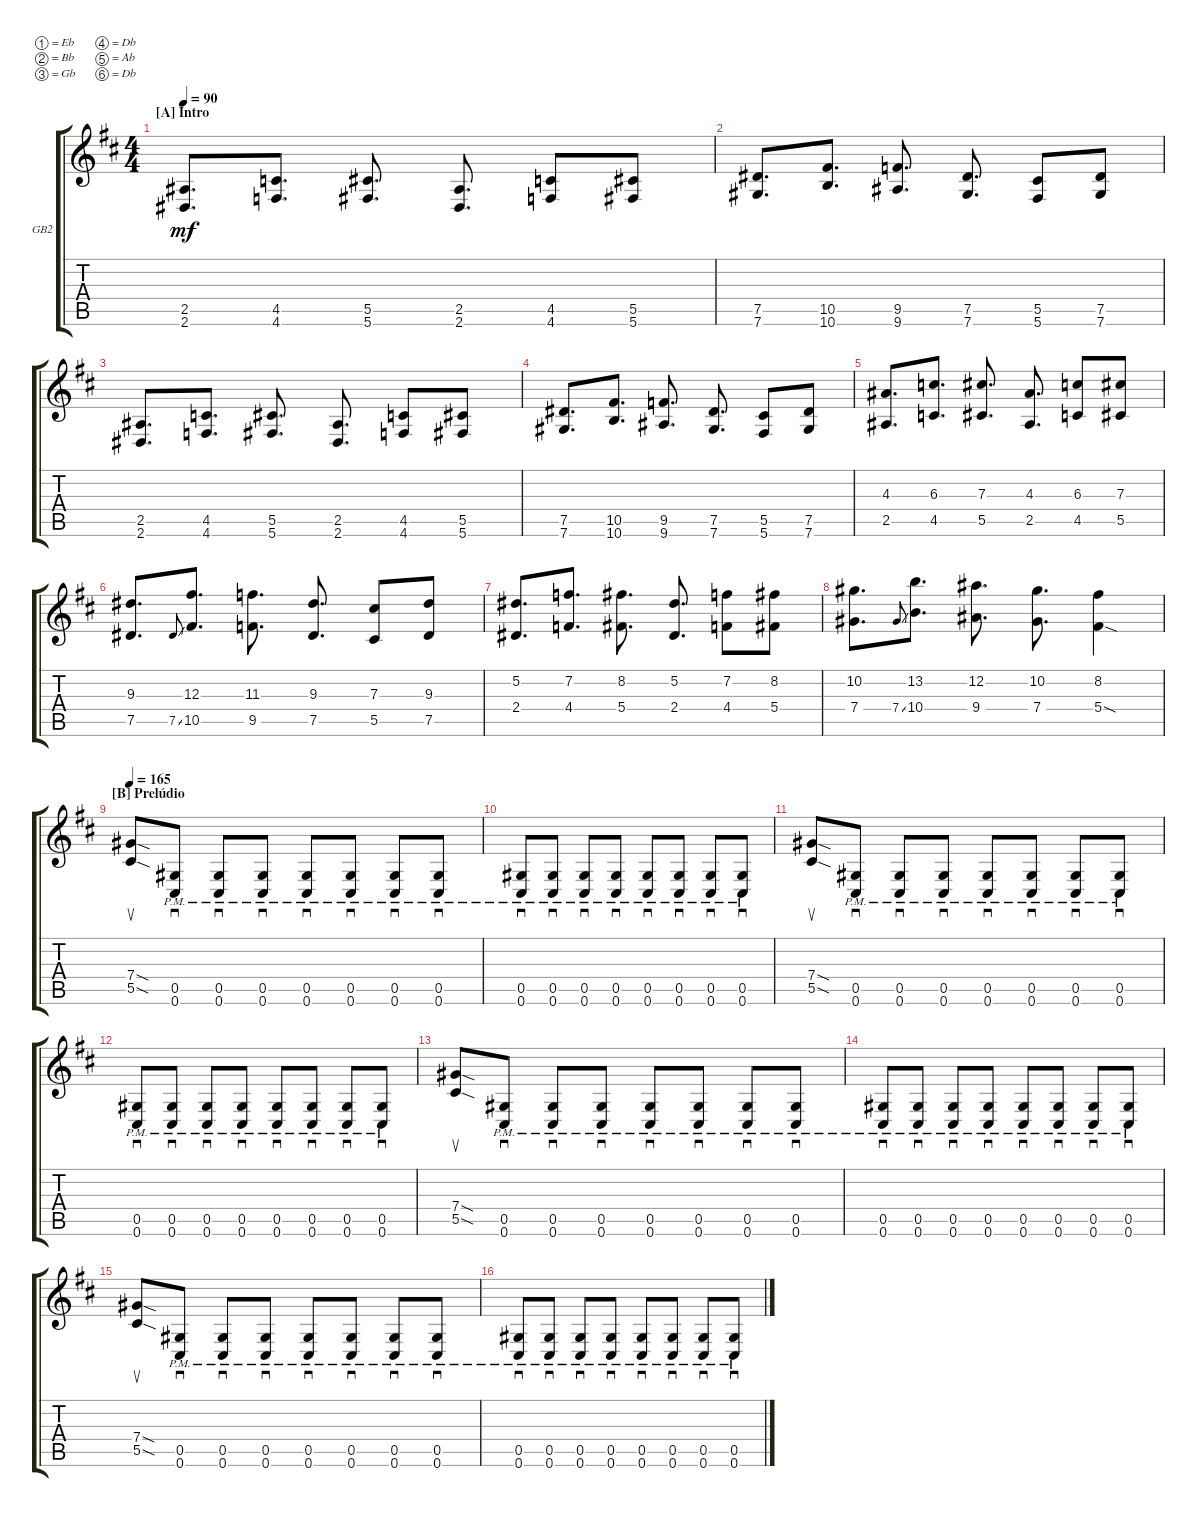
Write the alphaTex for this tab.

\defaultSystemsLayout 4
\bracketExtendMode groupsimilarinstruments
\firstSystemTrackNameOrientation horizontal
\otherSystemsTrackNameOrientation horizontal
\track ("Guitarra 1: Base" "GB2") {multiBarRest instrument distortionguitar}
\staff {score tabs}
\tuning (Eb4 Bb3 Gb3 Db3 Ab2 Db2)
\ts (4 4)
\section ("A" "Intro")
\tempo 90
\clef g2
\ks d
(2.5 2.6).8{d dy mf instrument distortionguitar} (4.5 4.6).8{d} (5.5 5.6).8{d} (2.5 2.6).8{d} (4.5 4.6).8 (5.6 5.5).8 |
(7.5 7.6).8{d} (10.5 10.6).8{d} (9.6 9.5).8{d} (7.5 7.6).8{d} (5.6 5.5).8 (7.5 7.6).8 |
(2.5 2.6).8{d} (4.5 4.6).8{d} (5.5 5.6).8{d} (2.5 2.6).8{d} (4.5 4.6).8 (5.6 5.5).8 |
(7.5 7.6).8{d} (10.5 10.6).8{d} (9.6 9.5).8{d} (7.5 7.6).8{d} (5.6 5.5).8 (7.5 7.6).8 |
(2.5 4.3).8{d} (4.5 6.3).8{d} (5.5 7.3).8{d} (2.5 4.3).8{d} (4.5 6.3).8 (5.5 7.3).8 |
(7.5 9.3).8{d} 7.5{ss}.8{gr onbeat} (10.5 12.3).8{d} (9.5 11.3).8{d} (7.5 9.3).8{d} (5.5 7.3).8 (7.5 9.3).8 |
(2.4 5.2).8{d} (4.4 7.2).8{d} (5.4 8.2).8{d} (2.4 5.2).8{d} (4.4 7.2).8 (5.4 8.2).8 |
(7.4 10.2).8{d} 7.4{ss}.8{gr onbeat} (10.4 13.2).8{d} (9.4 12.2).8{d} (7.4 10.2).8{d} (5.4{sod} 8.2).4 |
\section ("B" "Prelúdio")
\tempo 165
(5.5{sod} 7.4{sod}).8{su} (0.6{pm} 0.5{pm}).8{sd} (0.6{pm} 0.5{pm}).8{sd} (0.6{pm} 0.5{pm}).8{sd} (0.6{pm} 0.5{pm}).8{sd} (0.6{pm} 0.5{pm}).8{sd} (0.6{pm} 0.5{pm}).8{sd} (0.6{pm} 0.5{pm}).8{sd} |
(0.6{pm} 0.5{pm}).8{sd} (0.6{pm} 0.5{pm}).8{sd} (0.6{pm} 0.5{pm}).8{sd} (0.6{pm} 0.5{pm}).8{sd} (0.6{pm} 0.5{pm}).8{sd} (0.6{pm} 0.5{pm}).8{sd} (0.6{pm} 0.5{pm}).8{sd} (0.6{pm} 0.5{pm}).8{sd} |
(5.5{sod} 7.4{sod}).8{su} (0.6{pm} 0.5{pm}).8{sd} (0.6{pm} 0.5{pm}).8{sd} (0.6{pm} 0.5{pm}).8{sd} (0.6{pm} 0.5{pm}).8{sd} (0.6{pm} 0.5{pm}).8{sd} (0.6{pm} 0.5{pm}).8{sd} (0.6{pm} 0.5{pm}).8{sd} |
(0.6{pm} 0.5{pm}).8{sd} (0.6{pm} 0.5{pm}).8{sd} (0.6{pm} 0.5{pm}).8{sd} (0.6{pm} 0.5{pm}).8{sd} (0.6{pm} 0.5{pm}).8{sd} (0.6{pm} 0.5{pm}).8{sd} (0.6{pm} 0.5{pm}).8{sd} (0.6{pm} 0.5{pm}).8{sd} |
(5.5{sod} 7.4{sod}).8{su} (0.6{pm} 0.5{pm}).8{sd} (0.6{pm} 0.5{pm}).8{sd} (0.6{pm} 0.5{pm}).8{sd} (0.6{pm} 0.5{pm}).8{sd} (0.6{pm} 0.5{pm}).8{sd} (0.6{pm} 0.5{pm}).8{sd} (0.6{pm} 0.5{pm}).8{sd} |
(0.6{pm} 0.5{pm}).8{sd} (0.6{pm} 0.5{pm}).8{sd} (0.6{pm} 0.5{pm}).8{sd} (0.6{pm} 0.5{pm}).8{sd} (0.6{pm} 0.5{pm}).8{sd} (0.6{pm} 0.5{pm}).8{sd} (0.6{pm} 0.5{pm}).8{sd} (0.6{pm} 0.5{pm}).8{sd} |
(5.5{sod} 7.4{sod}).8{su} (0.6{pm} 0.5{pm}).8{sd} (0.6{pm} 0.5{pm}).8{sd} (0.6{pm} 0.5{pm}).8{sd} (0.6{pm} 0.5{pm}).8{sd} (0.6{pm} 0.5{pm}).8{sd} (0.6{pm} 0.5{pm}).8{sd} (0.6{pm} 0.5{pm}).8{sd} |
(0.6{pm} 0.5{pm}).8{sd} (0.6{pm} 0.5{pm}).8{sd} (0.6{pm} 0.5{pm}).8{sd} (0.6{pm} 0.5{pm}).8{sd} (0.6{pm} 0.5{pm}).8{sd} (0.6{pm} 0.5{pm}).8{sd} (0.6{pm} 0.5{pm}).8{sd} (0.6{pm} 0.5{pm}).8{sd}
